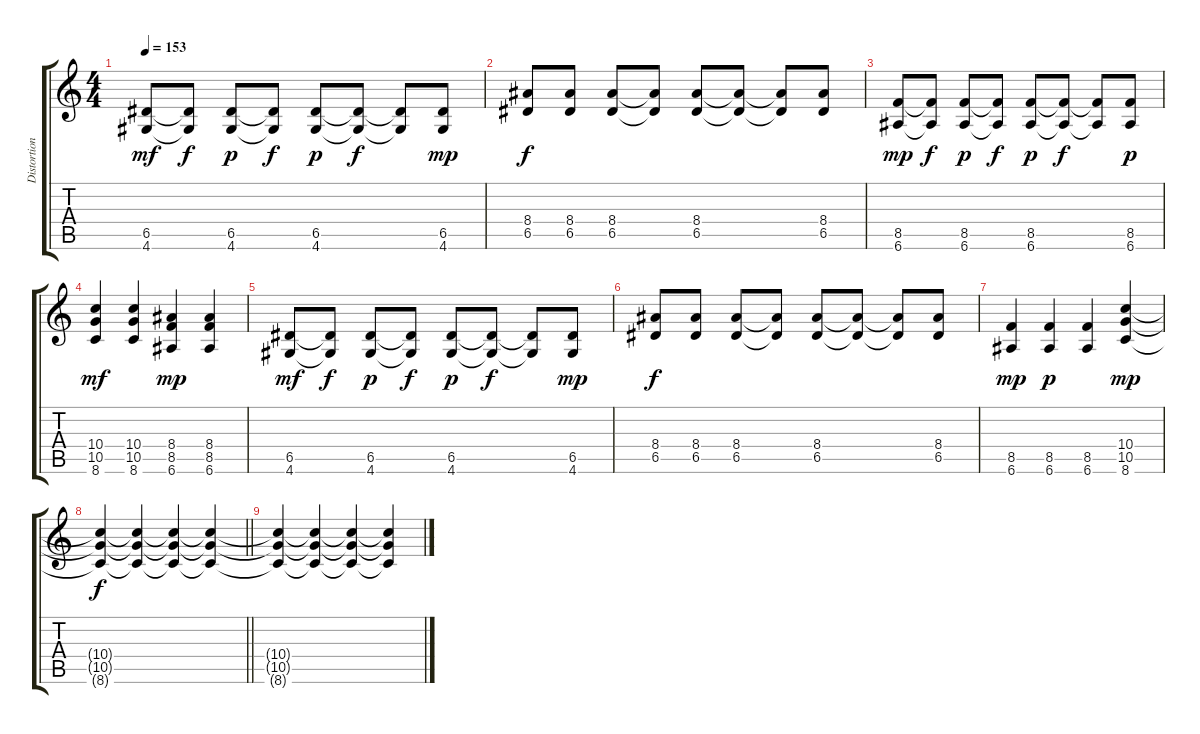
\track ("Distortion Guitar" "Distortion") {instrument distortionguitar}
\staff {score tabs}
\tuning (E4 B3 G3 D3 A2 E2) {hide}
\ts (4 4)
\tempo 153
\clef g2
\ks c
(6.5 4.6).8{dy mf} (6.5{t} 4.6{t}).8{dy f} (6.5 4.6).8{dy p} (6.5{t} 4.6{t}).8{dy f} (6.5 4.6).8{dy p} (6.5{t} 4.6{t}).8{dy f} (6.5{t} 4.6{t}).8 (6.5 4.6).8{dy mp} |
(8.4 6.5).8{dy f} (8.4 6.5).8 (8.4 6.5).8 (8.4{t} 6.5{t}).8 (8.4 6.5).8 (8.4{t} 6.5{t}).8 (8.4{t} 6.5{t}).8 (8.4 6.5).8 |
(8.5 6.6).8{dy mp} (8.5{t} 6.6{t}).8{dy f} (8.5 6.6).8{dy p} (8.5{t} 6.6{t}).8{dy f} (8.5 6.6).8{dy p} (8.5{t} 6.6{t}).8{dy f} (8.5{t} 6.6{t}).8 (8.5 6.6).8{dy p} |
(10.4 10.5 8.6).4{dy mf} (10.4 10.5 8.6).4 (8.4 8.5 6.6).4{dy mp} (8.4 8.5 6.6).4 |
(6.5 4.6).8{dy mf} (6.5{t} 4.6{t}).8{dy f} (6.5 4.6).8{dy p} (6.5{t} 4.6{t}).8{dy f} (6.5 4.6).8{dy p} (6.5{t} 4.6{t}).8{dy f} (6.5{t} 4.6{t}).8 (6.5 4.6).8{dy mp} |
(8.4 6.5).8{dy f} (8.4 6.5).8 (8.4 6.5).8 (8.4{t} 6.5{t}).8 (8.4 6.5).8 (8.4{t} 6.5{t}).8 (8.4{t} 6.5{t}).8 (8.4 6.5).8 |
(8.5 6.6).4{dy mp} (8.5 6.6).4{dy p} (8.5 6.6).4 (10.4 10.5 8.6).4{dy mp} |
\barLineRight lightlight
(10.4{t} 10.5{t} 8.6{t}).4{dy f} (10.4{t} 10.5{t} 8.6{t}).4 (10.4{t} 10.5{t} 8.6{t}).4 (10.4{t} 10.5{t} 8.6{t}).4 |
(10.4{t} 10.5{t} 8.6{t}).4 (10.4{t} 10.5{t} 8.6{t}).4 (10.4{t} 10.5{t} 8.6{t}).4 (10.4{t} 10.5{t} 8.6{t}).4
